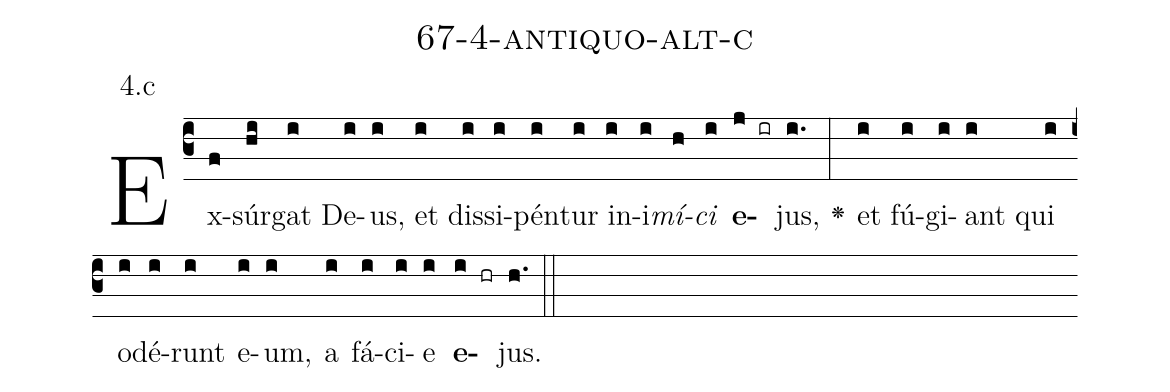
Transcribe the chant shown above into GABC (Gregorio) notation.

name: 67-4-antiquo-alt-c;
annotation: 4.c;
%%
(c3)Ex(f)súr(hi)gat(i) De(i)us,(i) et(i) dis(i)si(i)pén(i)tur(i) in(i)i(i)<i>mí</i>(h)<i>ci</i>(i) <b>e</b>(j ir)jus,(i.) <v>\greheightstar</v>(:) et(i) fú(i)gi(i)ant(i) qui(i) o(i)dé(i)runt(i) e(i)um,(i) a(i) fá(i)ci(i)e(i) <b>e</b>(i hr)jus.(h.) (::)


%E(i) u(i) o(i) u(i) a(i) e.(h.) (::)
